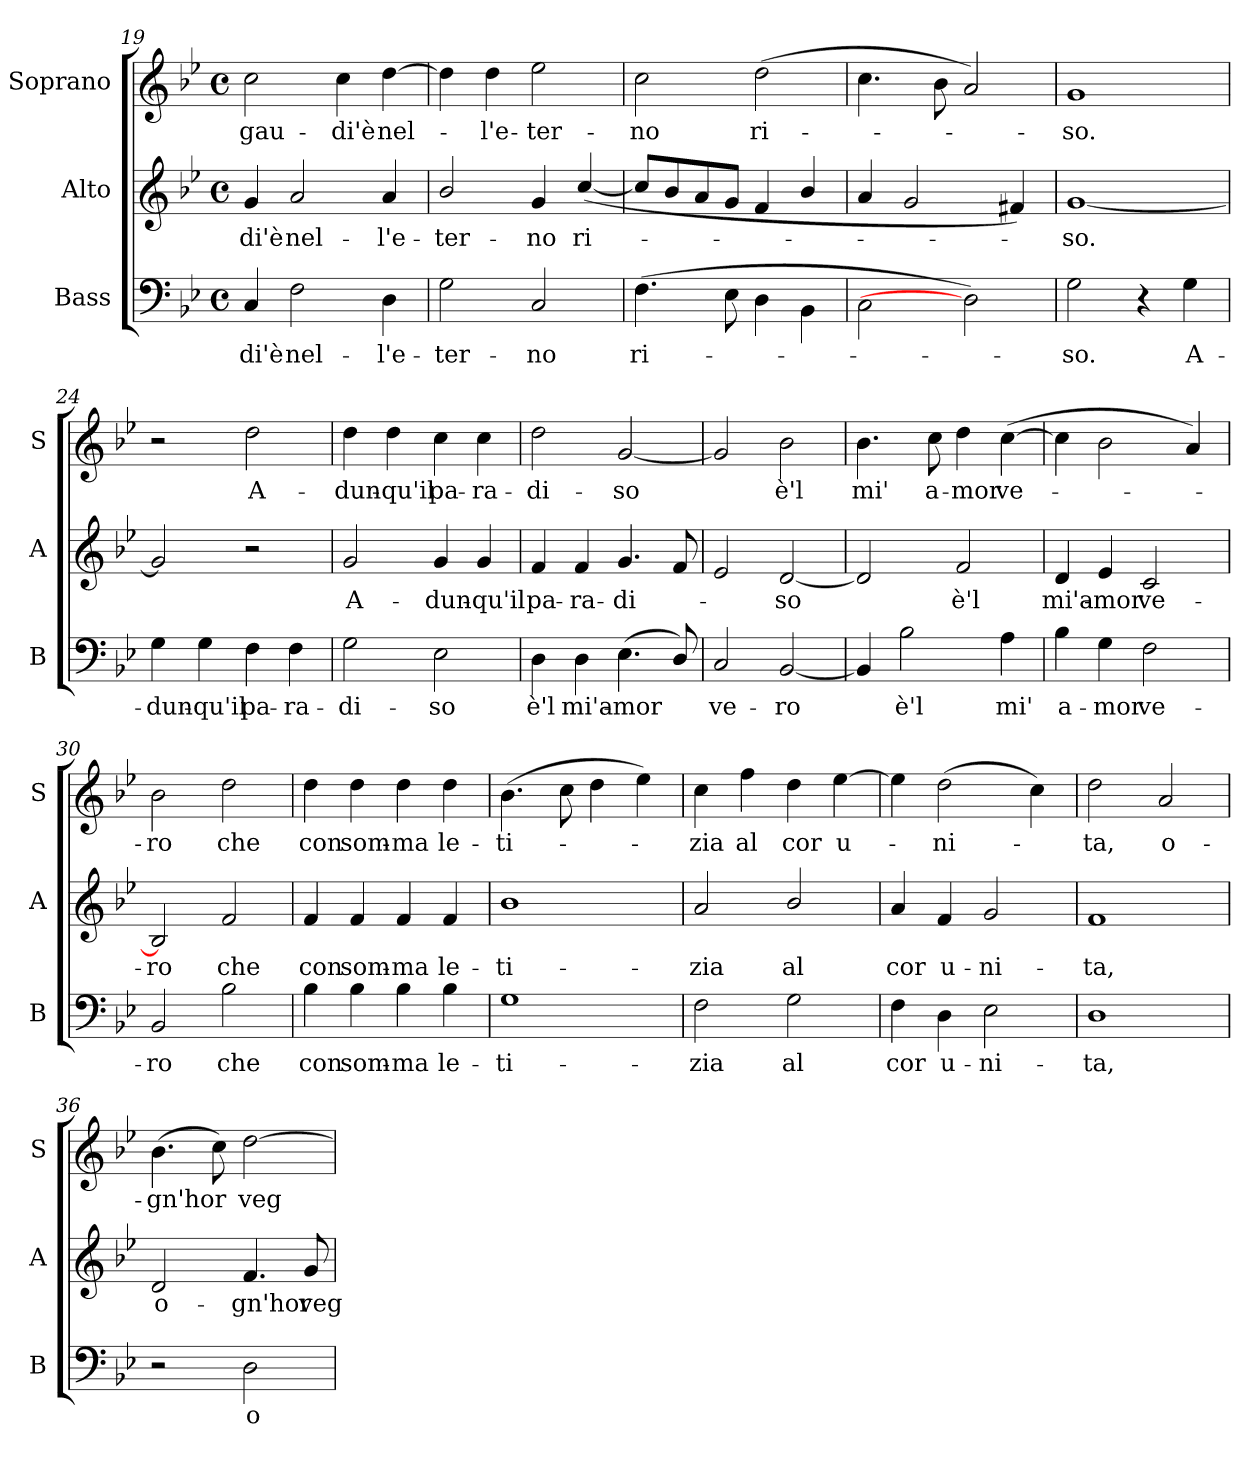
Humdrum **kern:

**kern	**text	**kern	**text	**kern	**text
*part3	*part3	*part2	*part2	*part1	*part1
*staff3	*staff3	*staff2	*staff2	*staff1	*staff1
*I"Bass	*	*I"Alto	*	*I"Soprano	*
*I'B	*	*I'A	*	*I'S	*
*clefF4	*	*clefG2	*	*clefG2	*
*k[b-e-]	*	*k[b-e-]	*	*k[b-e-]	*
*B-:	*	*B-:	*	*B-:	*
*M4/4	*	*M4/4	*	*M4/4	*
*met(c)	*	*met(c)	*	*met(c)	*
=19	=19	=19	=19	=19	=19
!	!LO:LY:b	!	!LO:LY:b	!	!LO:LY:b
4C	-di'è	4g	-di'è	2cc	gau-
!	!LO:LY:b	!	!LO:LY:b	!	!
2F	nel-	2a	nel-	.	.
!	!	!	!	!	!LO:LY:b
.	.	.	.	4cc	-di'è
!	!LO:LY:b	!	!LO:LY:b	!	!LO:LY:b
4D	-l'e-	4a	-l'e-	[4dd	nel-
=20	=20	=20	=20	=20	=20
!	!LO:LY:b	!	!LO:LY:b	!	!
2G	-ter-	2b-/	-ter-	4dd]	.
!	!	!	!	!	!LO:LY:b
.	.	.	.	4dd	l'e-
!	!LO:LY:b	!	!LO:LY:b	!	!LO:LY:b
2C	-no	4g	-no	2ee-	-ter-
!	!	!	!LO:LY:b	!	!
.	.	(<[4cc/	ri-	.	.
!!LO:LB:g=z
=21	=21	=21	=21	=21	=21
!	!LO:LY:b	!	!	!	!LO:LY:b
(>4.F	ri-	8ccL]	.	2cc	-no
.	.	8b-	.	.	.
.	.	8a	.	.	.
8E-	.	8gJ	.	.	.
!	!	!	!	!	!LO:LY:b
4D	.	4f	.	(>2dd	ri-
4BB-\	.	4b-/	.	.	.
=22	=22	=22	=22	=22	=22
2C\	.	4a	.	4.cc	.
.	.	2g	.	.	.
.	.	.	.	8b-	.
2D])	.	.	.	2a)	.
.	.	4f#X)	.	.	.
=23	=23	=23	=23	=23	=23
!	!LO:LY:b	!	!LO:LY:b	!	!LO:LY:b
2G	so.	[1g	so.	1g	so.
4r	.	.	.	.	.
!	!LO:LY:b	!	!	!	!
4G	A-	.	.	.	.
=24	=24	=24	=24	=24	=24
!	!LO:LY:b	!	!	!	!
4G	-dun-	2g]	.	2r	.
!	!LO:LY:b	!	!	!	!
4G	-qu'il	.	.	.	.
!	!LO:LY:b	!	!	!	!LO:LY:b
4F	pa-	2r	.	2dd	A-
!	!LO:LY:b	!	!	!	!
4F	-ra-	.	.	.	.
=25	=25	=25	=25	=25	=25
!	!LO:LY:b	!	!LO:LY:b	!	!LO:LY:b
2G	-di-	2g	A-	4dd	-dun-
!	!	!	!	!	!LO:LY:b
.	.	.	.	4dd	-qu'il
!	!LO:LY:b	!	!LO:LY:b	!	!LO:LY:b
2E-	-so	4g	-dun-	4cc	pa-
!	!	!	!LO:LY:b	!	!LO:LY:b
.	.	4g	-qu'il	4cc	-ra-
=26	=26	=26	=26	=26	=26
!	!LO:LY:b	!	!LO:LY:b	!	!LO:LY:b
4D	è'l	4f	pa-	2dd	-di-
!	!LO:LY:b	!	!LO:LY:b	!	!
4D	mi'a-	4f	-ra-	.	.
!	!LO:LY:b	!	!LO:LY:b	!	!LO:LY:b
(<4.E-	-mor	4.g	-di-	[2g	-so
8D/)	.	8f	.	.	.
!!LO:LB:g=z
=27	=27	=27	=27	=27	=27
!	!LO:LY:b	!	!	!	!
2C	ve-	2e-	.	2g]	.
!	!LO:LY:b	!	!LO:LY:b	!	!LO:LY:b
[2BB-	-ro	[2d	so	2b-	è'l
=28	=28	=28	=28	=28	=28
!	!	!	!	!	!LO:LY:b
4BB-]	.	2d]	.	4.b-	mi'
!	!LO:LY:b	!	!	!	!
2B-	è'l	.	.	.	.
!	!	!	!	!	!LO:LY:b
.	.	.	.	8cc	a-
!	!	!	!LO:LY:b	!	!LO:LY:b
.	.	2f	è'l	4dd	-mor
!	!LO:LY:b	!	!	!	!LO:LY:b
4A	mi'	.	.	(>[4cc	ve-
=29	=29	=29	=29	=29	=29
!	!LO:LY:b	!	!LO:LY:b	!	!
4B-	a-	4d	mi'a-	4cc]	.
!	!LO:LY:b	!	!LO:LY:b	!	!
4G	-mor	4e-	-mor	2b-	.
!	!LO:LY:b	!	!LO:LY:b	!	!
2F	ve-	2c	ve-	.	.
.	.	.	.	4a)	.
=30	=30	=30	=30	=30	=30
!	!LO:LY:b	!	!LO:LY:b	!	!LO:LY:b
2BB-	-ro	2B-]	-ro	2b-	ro
!	!LO:LY:b	!	!LO:LY:b	!	!LO:LY:b
2B-	che	2f	che	2dd	che
=31	=31	=31	=31	=31	=31
!	!LO:LY:b	!	!LO:LY:b	!	!LO:LY:b
4B-	con	4f	con	4dd	con
!	!LO:LY:b	!	!LO:LY:b	!	!LO:LY:b
4B-	som-	4f	som-	4dd	som-
!	!LO:LY:b	!	!LO:LY:b	!	!LO:LY:b
4B-	-ma	4f	-ma	4dd	-ma
!	!LO:LY:b	!	!LO:LY:b	!	!LO:LY:b
4B-	le-	4f	le-	4dd	le-
=32	=32	=32	=32	=32	=32
!	!LO:LY:b	!	!LO:LY:b	!	!LO:LY:b
1G	-ti-	1b-	-ti-	(>4.b-	-ti-
.	.	.	.	8cc	.
.	.	.	.	4dd	.
.	.	.	.	4ee-)	.
=33	=33	=33	=33	=33	=33
!	!LO:LY:b	!	!LO:LY:b	!	!LO:LY:b
2F	-zia	2a	-zia	4cc	zia
!	!	!	!	!	!LO:LY:b
.	.	.	.	4ff	al
!	!LO:LY:b	!	!LO:LY:b	!	!LO:LY:b
2G	al	2b-/	al	4dd	cor
!	!	!	!	!	!LO:LY:b
.	.	.	.	[4ee-	u-
!!LO:LB:g=z
=34	=34	=34	=34	=34	=34
!	!LO:LY:b	!	!LO:LY:b	!	!
4F	cor	4a	cor	4ee-]	.
!	!LO:LY:b	!	!LO:LY:b	!	!LO:LY:b
4D	u-	4f	u-	(>2dd	ni-
!	!LO:LY:b	!	!LO:LY:b	!	!
2E-	-ni-	2g	-ni-	.	.
.	.	.	.	4cc)	.
=35	=35	=35	=35	=35	=35
!	!LO:LY:b	!	!LO:LY:b	!	!LO:LY:b
1D	-ta,	1f	-ta,	2dd	ta,
!	!	!	!	!	!LO:LY:b
.	.	.	.	2a	o-
=36	=36	=36	=36	=36	=36
!	!	!	!LO:LY:b	!	!LO:LY:b
2r	.	2d	o-	(>4.b-	-gn'hor
.	.	.	.	8cc)	.
!	!LO:LY:b	!	!LO:LY:b	!	!LO:LY:b
2D	o-	4.f	-gn'hor	[2dd	veg-
!	!	!	!LO:LY:b	!	!
.	.	8g	veg-	.	.
=	=	=	=	=	=
*-	*-	*-	*-	*-	*-
